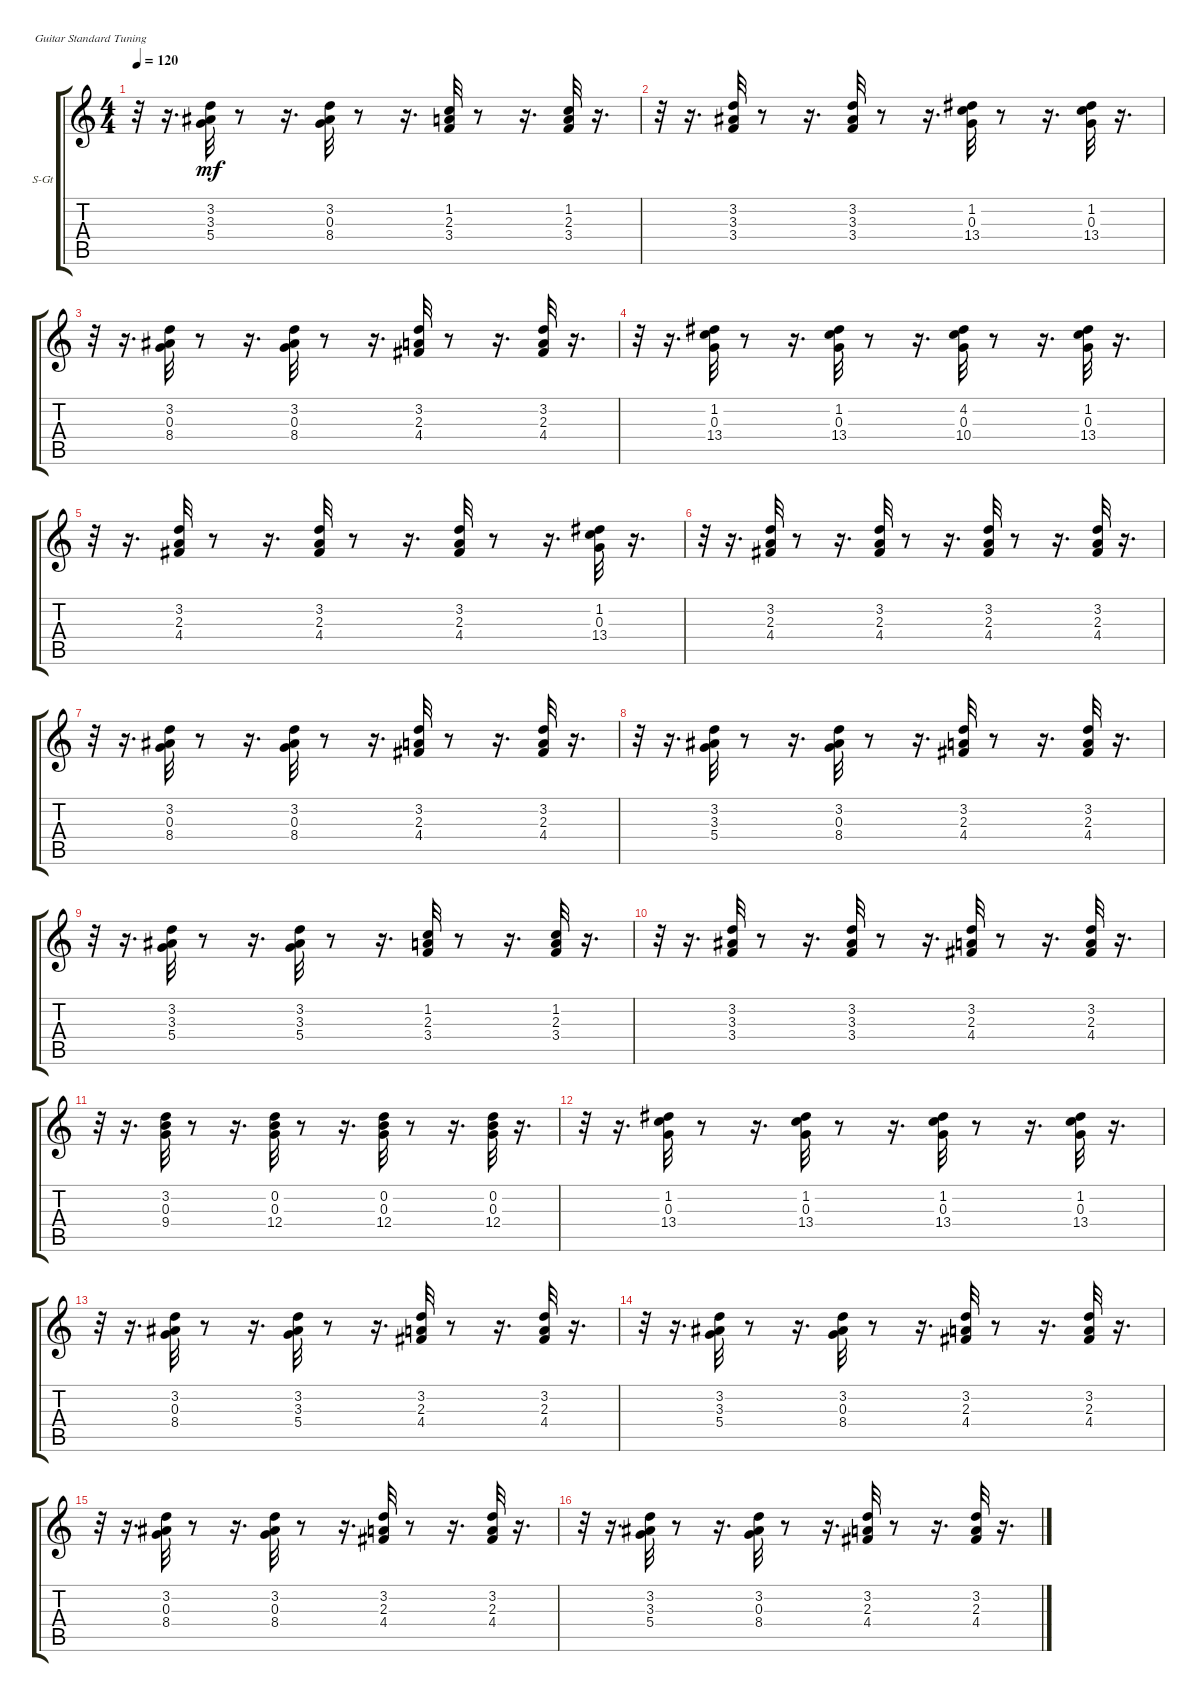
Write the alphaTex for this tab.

\bracketExtendMode groupsimilarinstruments
\firstSystemTrackNameOrientation horizontal
\otherSystemsTrackNameOrientation horizontal
\track ("Гитара" "S-Gt") {instrument acousticguitarsteel}
\staff {score tabs}
\tuning (E4 B3 G3 D3 A2 E2)
\ts (4 4)
\tempo 120
\clef g2
\ks c
r.32{dy mf} r.16{d} (3.3 5.4 3.2).32 r.8 r.16{d} (0.3 8.4 3.2).32 r.8 r.16{d} (3.4 2.3 1.2).32 r.8 r.16{d} (1.2 3.4 2.3).32 r.16{d} |
r.32 r.16{d} (3.4 3.2 3.3).32 r.8 r.16{d} (3.3 3.4 3.2).32 r.8 r.16{d} (1.2 0.3 13.4).32 r.8 r.16{d} (0.3 1.2 13.4).32 r.16{d} |
r.32 r.16{d} (0.3 3.2 8.4).32 r.8 r.16{d} (0.3 8.4 3.2).32 r.8 r.16{d} (2.3 4.4 3.2).32 r.8 r.16{d} (2.3 4.4 3.2).32 r.16{d} |
r.32 r.16{d} (1.2 0.3 13.4).32 r.8 r.16{d} (0.3 1.2 13.4).32 r.8 r.16{d} (0.3 4.2 10.4).32 r.8 r.16{d} (1.2 0.3 13.4).32 r.16{d} |
r.32 r.16{d} (3.2 4.4 2.3).32 r.8 r.16{d} (2.3 4.4 3.2).32 r.8 r.16{d} (2.3 4.4 3.2).32 r.8 r.16{d} (1.2 0.3 13.4).32 r.16{d} |
r.32 r.16{d} (4.4 3.2 2.3).32 r.8 r.16{d} (4.4 3.2 2.3).32 r.8 r.16{d} (4.4 3.2 2.3).32 r.8 r.16{d} (2.3 4.4 3.2).32 r.16{d} |
r.32 r.16{d} (3.2 0.3 8.4).32 r.8 r.16{d} (0.3 3.2 8.4).32 r.8 r.16{d} (4.4 3.2 2.3).32 r.8 r.16{d} (3.2 4.4 2.3).32 r.16{d} |
r.32 r.16{d} (3.3 5.4 3.2).32 r.8 r.16{d} (0.3 3.2 8.4).32 r.8 r.16{d} (3.2 4.4 2.3).32 r.8 r.16{d} (4.4 2.3 3.2).32 r.16{d} |
r.32 r.16{d} (3.3 5.4 3.2).32 r.8 r.16{d} (3.3 3.2 5.4).32 r.8 r.16{d} (1.2 3.4 2.3).32 r.8 r.16{d} (1.2 2.3 3.4).32 r.16{d} |
r.32 r.16{d} (3.3 3.4 3.2).32 r.8 r.16{d} (3.3 3.2 3.4).32 r.8 r.16{d} (4.4 3.2 2.3).32 r.8 r.16{d} (3.2 4.4 2.3).32 r.16{d} |
r.32 r.16{d} (0.3 3.2 9.4).32 r.8 r.16{d} (0.3 0.2 12.4).32 r.8 r.16{d} (0.2 0.3 12.4).32 r.8 r.16{d} (0.2 0.3 12.4).32 r.16{d} |
r.32 r.16{d} (0.3 1.2 13.4).32 r.8 r.16{d} (1.2 0.3 13.4).32 r.8 r.16{d} (0.3 1.2 13.4).32 r.8 r.16{d} (0.3 1.2 13.4).32 r.16{d} |
r.32 r.16{d} (0.3 3.2 8.4).32 r.8 r.16{d} (3.3 5.4 3.2).32 r.8 r.16{d} (4.4 3.2 2.3).32 r.8 r.16{d} (4.4 2.3 3.2).32 r.16{d} |
r.32 r.16{d} (3.3 5.4 3.2).32 r.8 r.16{d} (0.3 3.2 8.4).32 r.8 r.16{d} (2.3 4.4 3.2).32 r.8 r.16{d} (2.3 4.4 3.2).32 r.16{d} |
r.32 r.16{d} (3.2 0.3 8.4).32 r.8 r.16{d} (0.3 3.2 8.4).32 r.8 r.16{d} (4.4 3.2 2.3).32 r.8 r.16{d} (3.2 4.4 2.3).32 r.16{d} |
r.32 r.16{d} (3.3 5.4 3.2).32 r.8 r.16{d} (0.3 3.2 8.4).32 r.8 r.16{d} (3.2 4.4 2.3).32 r.8 r.16{d} (4.4 2.3 3.2).32 r.16{d}
